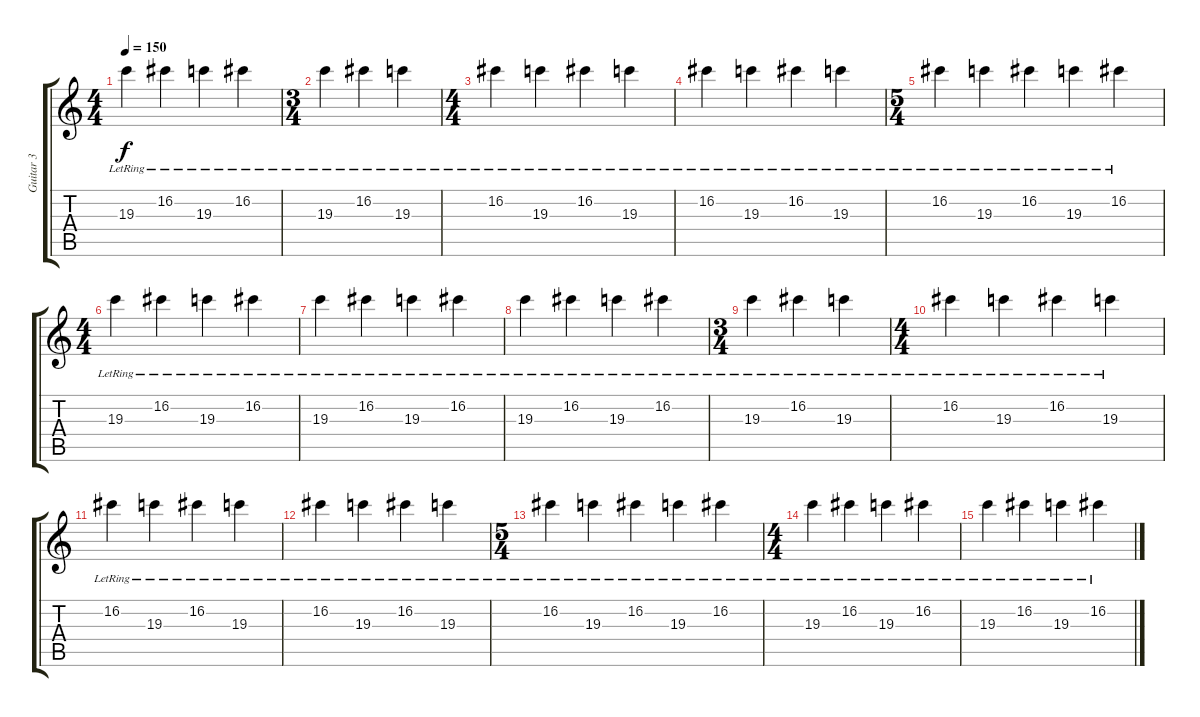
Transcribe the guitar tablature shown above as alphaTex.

\track ("Guitar 3" "Guitar 3") {instrument distortionguitar}
\staff {score tabs}
\tuning (D4 A3 F3 C3 G2 C2) {hide}
\ts (4 4)
\tempo 150
\clef g2
\ks c
19.3{lr}.4{dy f} 16.2{lr}.4 19.3{lr}.4 16.2{lr}.4 |
\ts (3 4)
19.3{lr}.4 16.2{lr}.4 19.3{lr}.4 |
\ts (4 4)
16.2{lr}.4 19.3{lr}.4 16.2{lr}.4 19.3{lr}.4 |
16.2{lr}.4 19.3{lr}.4 16.2{lr}.4 19.3{lr}.4 |
\ts (5 4)
16.2{lr}.4{volume 2} 19.3{lr}.4 16.2{lr}.4 19.3{lr}.4 16.2{lr}.4 |
\ts (4 4)
19.3{lr}.4 16.2{lr}.4 19.3{lr}.4 16.2{lr}.4 |
19.3{lr}.4 16.2{lr}.4 19.3{lr}.4 16.2{lr}.4 |
19.3{lr}.4 16.2{lr}.4 19.3{lr}.4 16.2{lr}.4 |
\ts (3 4)
19.3{lr}.4 16.2{lr}.4 19.3{lr}.4 |
\ts (4 4)
16.2{lr}.4 19.3{lr}.4 16.2{lr}.4 19.3{lr}.4 |
16.2{lr}.4 19.3{lr}.4 16.2{lr}.4 19.3{lr}.4 |
16.2{lr}.4 19.3{lr}.4 16.2{lr}.4 19.3{lr}.4 |
\ts (5 4)
16.2{lr}.4 19.3{lr}.4 16.2{lr}.4 19.3{lr}.4 16.2{lr}.4 |
\ts (4 4)
19.3{lr}.4 16.2{lr}.4 19.3{lr}.4 16.2{lr}.4 |
19.3{lr}.4 16.2{lr}.4 19.3{lr}.4 16.2{lr}.4
